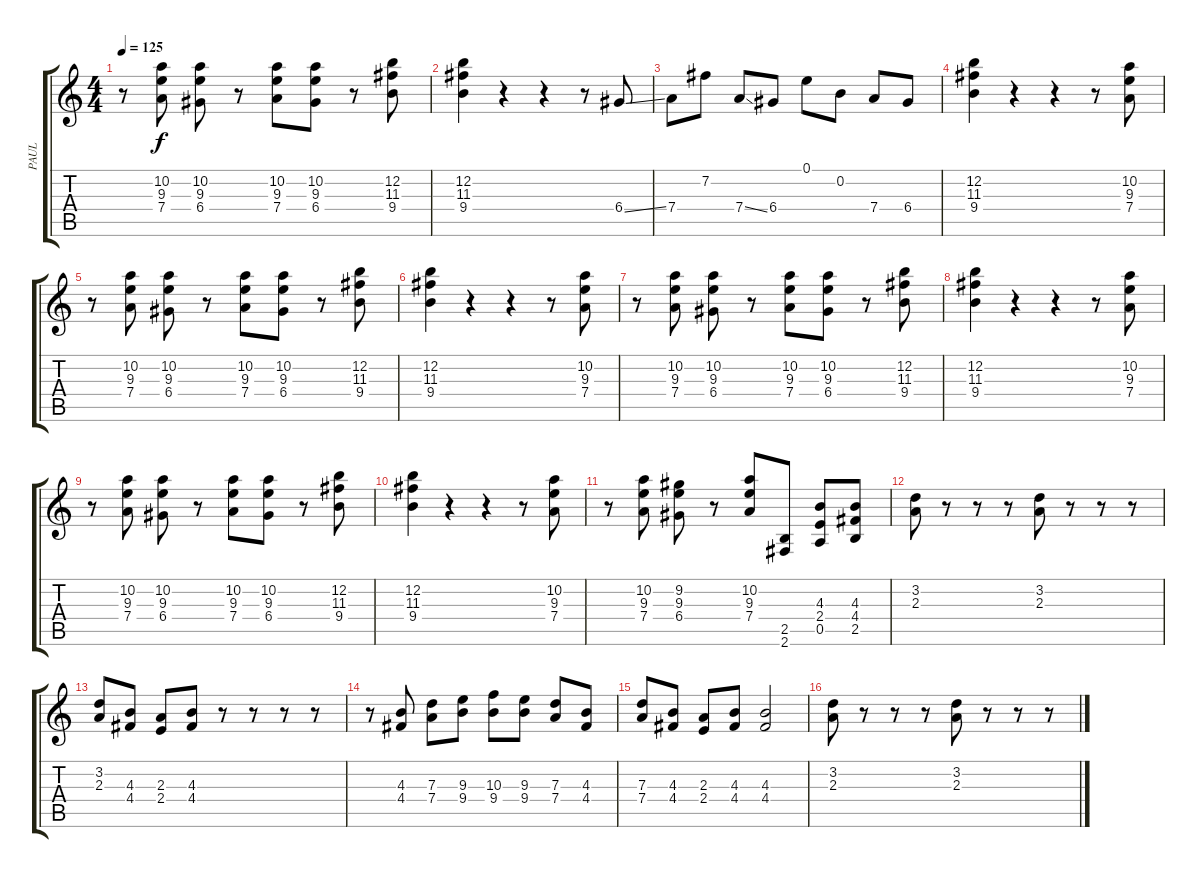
\track ("PAUL" "PAUL") {instrument overdrivenguitar}
\staff {score tabs}
\tuning (E4 B3 G3 D3 A2 E2) {hide}
\ts (4 4)
\tempo 125
\clef g2
\ks c
r.8{dy f} (10.2 9.3 7.4).8 (10.2 9.3 6.4).8 r.8 (10.2 9.3 7.4).8 (10.2 9.3 6.4).8 r.8 (12.2 11.3 9.4).8 |
(12.2 11.3 9.4).4 r.4 r.4 r.8 6.4{ss}.8 |
7.4.8 7.2.8 7.4{ss}.8 6.4.8 0.1.8 0.2.8 7.4.8 6.4.8 |
(12.2 11.3 9.4).4 r.4 r.4 r.8 (10.2 9.3 7.4).8 |
r.8 (10.2 9.3 7.4).8 (10.2 9.3 6.4).8 r.8 (10.2 9.3 7.4).8 (10.2 9.3 6.4).8 r.8 (12.2 11.3 9.4).8 |
(12.2 11.3 9.4).4 r.4 r.4 r.8 (10.2 9.3 7.4).8 |
r.8 (10.2 9.3 7.4).8 (10.2 9.3 6.4).8 r.8 (10.2 9.3 7.4).8 (10.2 9.3 6.4).8 r.8 (12.2 11.3 9.4).8 |
(12.2 11.3 9.4).4 r.4 r.4 r.8 (10.2 9.3 7.4).8 |
r.8 (10.2 9.3 7.4).8 (10.2 9.3 6.4).8 r.8 (10.2 9.3 7.4).8 (10.2 9.3 6.4).8 r.8 (12.2 11.3 9.4).8 |
(12.2 11.3 9.4).4 r.4 r.4 r.8 (10.2 9.3 7.4).8 |
r.8 (10.2 9.3 7.4).8 (9.2 9.3 6.4).8 r.8 (10.2 9.3 7.4).8 (2.5 2.6).8 (4.3 2.4 0.5).8 (4.3 4.4 2.5).8 |
(3.2 2.3).8 r.8 r.8 r.8 (3.2 2.3).8 r.8 r.8 r.8 |
(3.2 2.3).8 (4.3 4.4).8 (2.3 2.4).8 (4.3 4.4).8 r.8 r.8 r.8 r.8 |
r.8 (4.3 4.4).8 (7.3 7.4).8 (9.3 9.4).8 (10.3 9.4).8 (9.3 9.4).8 (7.3 7.4).8 (4.3 4.4).8 |
(7.3 7.4).8 (4.3 4.4).8 (2.3 2.4).8 (4.3 4.4).8 (4.3 4.4).2 |
(3.2 2.3).8 r.8 r.8 r.8 (3.2 2.3).8 r.8 r.8 r.8
